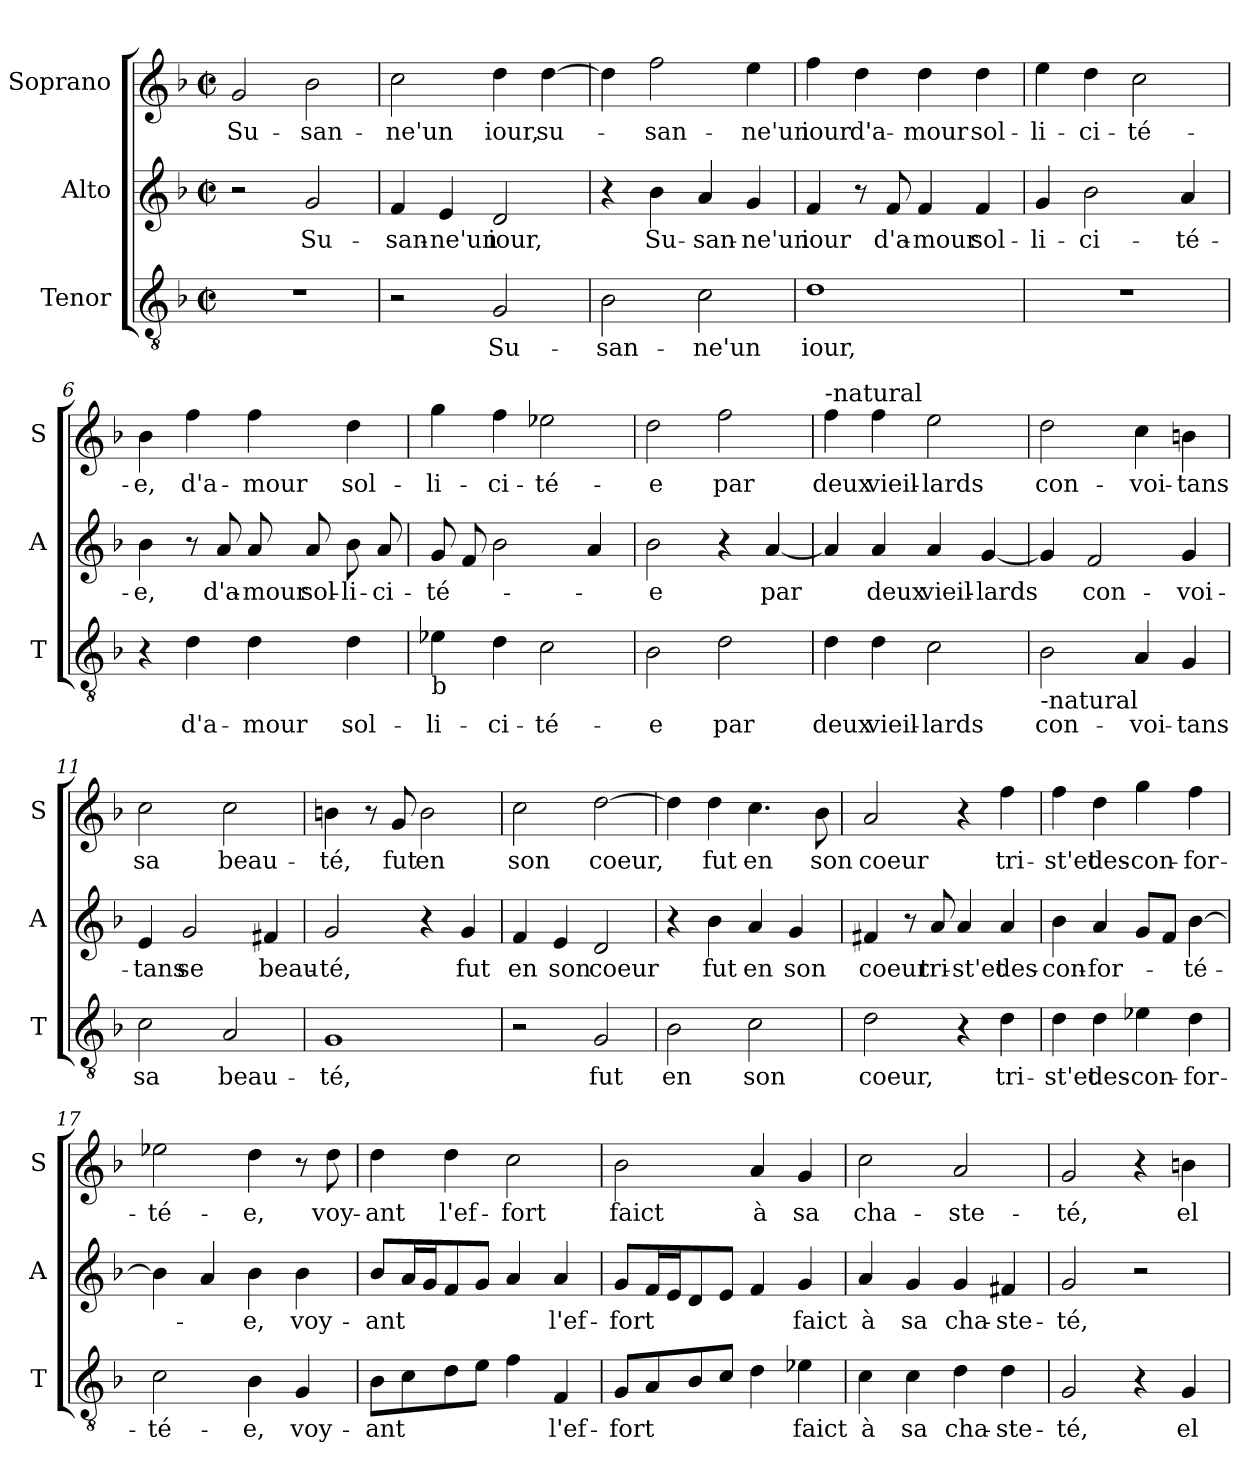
**kern	**text	**kern	**text	**kern	**text
*part3	*part3	*part2	*part2	*part1	*part1
*staff3	*staff3	*staff2	*staff2	*staff1	*staff1
*I"Tenor	*	*I"Alto	*	*I"Soprano	*
*I'T	*	*I'A	*	*I'S	*
*clefGv2	*	*clefG2	*	*clefG2	*
*k[b-]	*	*k[b-]	*	*k[b-]	*
*F:	*	*F:	*	*F:	*
*M2/2	*	*M2/2	*	*M2/2	*
*met(c|)	*	*met(c|)	*	*met(c|)	*
=1	=1	=1	=1	=1	=1
!	!	!	!	!	!LO:LY:b
1r	.	2r	.	2g/	Su-
!	!	!	!LO:LY:b	!	!LO:LY:b
.	.	2g/	Su-	2b-\	-san-
=2	=2	=2	=2	=2	=2
!	!	!	!LO:LY:b	!	!LO:LY:b
2r	.	4f/	-san-	2cc\	-ne'un
!	!	!	!LO:LY:b	!	!
.	.	4e/	-ne'un	.	.
!	!LO:LY:b	!	!LO:LY:b	!	!LO:LY:b
2G/	Su-	2d/	iour,	4dd\	iour,
!	!	!	!	!	!LO:LY:b
.	.	.	.	[4dd\	su-
=3	=3	=3	=3	=3	=3
!	!LO:LY:b	!	!	!	!
2B-\	-san-	4r	.	4dd\]	.
!	!	!	!LO:LY:b	!	!LO:LY:b
.	.	4b-\	Su-	2ff\	-san-
!	!LO:LY:b	!	!LO:LY:b	!	!
2c\	-ne'un	4a/	-san-	.	.
!	!	!	!LO:LY:b	!	!LO:LY:b
.	.	4g/	-ne'un	4ee\	-ne'un
=4	=4	=4	=4	=4	=4
!	!LO:LY:b	!	!LO:LY:b	!	!LO:LY:b
1d	iour,	4f/	iour	4ff\	iour
!	!	!	!	!	!LO:LY:b
.	.	8r	.	4dd\	d'a-
!	!	!	!LO:LY:b	!	!
.	.	8f/	d'a-	.	.
!	!	!	!LO:LY:b	!	!LO:LY:b
.	.	4f/	-mour	4dd\	-mour
!	!	!	!LO:LY:b	!	!LO:LY:b
.	.	4f/	sol-	4dd\	sol-
=5	=5	=5	=5	=5	=5
!	!	!	!LO:LY:b	!	!LO:LY:b
1r	.	4g/	-li-	4ee\	-li-
!	!	!	!LO:LY:b	!	!LO:LY:b
.	.	2b-\	-ci-	4dd\	-ci-
!	!	!	!	!	!LO:LY:b
.	.	.	.	2cc\	-té-
!	!	!	!LO:LY:b	!	!
.	.	4a/	-té-	.	.
!!LO:LB:g=z
=6	=6	=6	=6	=6	=6
!	!	!	!LO:LY:b	!	!LO:LY:b
4r	.	4b-\	-e,	4b-\	-e,
!	!LO:LY:b	!	!	!	!LO:LY:b
4d\	d'a-	8r	.	4ff\	d'a-
!	!	!	!LO:LY:b	!	!
.	.	8a/	d'a-	.	.
!	!LO:LY:b	!	!LO:LY:b	!	!LO:LY:b
4d\	-mour	8a/	-mour	4ff\	-mour
!	!	!	!LO:LY:b	!	!
.	.	8a/	sol-	.	.
!	!LO:LY:b	!	!LO:LY:b	!	!LO:LY:b
4d\	sol-	8b-\	-li-	4dd\	sol-
!	!	!	!LO:LY:b	!	!
.	.	8a/	-ci-	.	.
=7	=7	=7	=7	=7	=7
!LO:TX:b:t=b	!	!	!	!	!
!	!LO:LY:b	!	!LO:LY:b	!	!LO:LY:b
4e-X\	-li-	8g/	-té-	4gg\	-li-
.	.	8f/	.	.	.
!	!LO:LY:b	!	!	!	!LO:LY:b
4d\	-ci-	2b-\	.	4ff\	-ci-
!	!LO:LY:b	!	!	!	!LO:LY:b
2c\	-té-	.	.	2ee-X\	-té-
.	.	4a/	.	.	.
=8	=8	=8	=8	=8	=8
!	!LO:LY:b	!	!LO:LY:b	!	!LO:LY:b
2B-\	-e	2b-\	-e	2dd\	-e
!	!LO:LY:b	!	!	!	!LO:LY:b
2d\	par	4r	.	2ff\	par
!	!	!	!LO:LY:b	!	!
.	.	[4a/	par	.	.
=9	=9	=9	=9	=9	=9
!	!	!	!	!LO:TX:a:t=-natural	!
!	!LO:LY:b	!	!	!	!LO:LY:b
4d\	deux	4a/]	.	4ff\	deux
!	!LO:LY:b	!	!LO:LY:b	!	!LO:LY:b
4d\	vieil-	4a/	deux	4ff\	vieil-
!	!LO:LY:b	!	!LO:LY:b	!	!LO:LY:b
2c\	-lards	4a/	vieil-	2ee\	-lards
!	!	!	!LO:LY:b	!	!
.	.	[4g/	-lards	.	.
=10	=10	=10	=10	=10	=10
!LO:TX:b:t=-natural	!	!	!	!	!
!	!LO:LY:b	!	!	!	!LO:LY:b
2B-\	con-	4g/]	.	2dd\	con-
!	!	!	!LO:LY:b	!	!
.	.	2f/	con-	.	.
!	!LO:LY:b	!	!	!	!LO:LY:b
4A/	-voi-	.	.	4cc\	-voi-
!	!LO:LY:b	!	!LO:LY:b	!	!LO:LY:b
4G/	-tans	4g/	-voi-	4bn\	-tans
!!LO:LB:g=z
=11	=11	=11	=11	=11	=11
!	!LO:LY:b	!	!LO:LY:b	!	!LO:LY:b
2c\	sa	4e/	-tans	2cc\	sa
!	!	!	!LO:LY:b	!	!
.	.	2g/	se	.	.
!	!LO:LY:b	!	!	!	!LO:LY:b
2A/	beau-	.	.	2cc\	beau-
!	!	!	!LO:LY:b	!	!
.	.	4f#X/	beau-	.	.
=12	=12	=12	=12	=12	=12
!	!LO:LY:b	!	!LO:LY:b	!	!LO:LY:b
1G	-té,	2g/	-té,	4bn\	-té,
.	.	.	.	8r	.
!	!	!	!	!	!LO:LY:b
.	.	.	.	8g/	fut
!	!	!	!	!	!LO:LY:b
.	.	4r	.	2b\	en
!	!	!	!LO:LY:b	!	!
.	.	4g/	fut	.	.
=13	=13	=13	=13	=13	=13
!	!	!	!LO:LY:b	!	!LO:LY:b
2r	.	4f/	en	2cc\	son
!	!	!	!LO:LY:b	!	!
.	.	4e/	son	.	.
!	!LO:LY:b	!	!LO:LY:b	!	!LO:LY:b
2G/	fut	2d/	coeur	[2dd\	coeur,
=14	=14	=14	=14	=14	=14
!	!LO:LY:b	!	!	!	!
2B-\	en	4r	.	4dd\]	.
!	!	!	!LO:LY:b	!	!LO:LY:b
.	.	4b-\	fut	4dd\	fut
!	!LO:LY:b	!	!LO:LY:b	!	!LO:LY:b
2c\	son	4a/	en	4.cc\	en
!	!	!	!LO:LY:b	!	!
.	.	4g/	son	.	.
!	!	!	!	!	!LO:LY:b
.	.	.	.	8b-\	son
=15	=15	=15	=15	=15	=15
!	!LO:LY:b	!	!LO:LY:b	!	!LO:LY:b
2d\	coeur,	4f#X/	coeur	2a/	coeur
.	.	8r	.	.	.
!	!	!	!LO:LY:b	!	!
.	.	8a/	tri-	.	.
!	!	!	!LO:LY:b	!	!
4r	.	4a/	-st'et	4r	.
!	!LO:LY:b	!	!LO:LY:b	!	!LO:LY:b
4d\	tri-	4a/	des-	4ff\	tri-
!!LO:PB:g=z
=16	=16	=16	=16	=16	=16
!	!LO:LY:b	!	!LO:LY:b	!	!LO:LY:b
4d\	-st'et	4b-\	-con-	4ff\	-st'et
!	!LO:LY:b	!	!LO:LY:b	!	!LO:LY:b
4d\	des-	4a/	-for-	4dd\	des-
!	!LO:LY:b	!	!	!	!LO:LY:b
4e-X\	-con-	8g/L	.	4gg\	-con-
.	.	8f/J	.	.	.
!	!LO:LY:b	!	!LO:LY:b	!	!LO:LY:b
4d\	-for-	[4b-\	-té-	4ff\	-for-
=17	=17	=17	=17	=17	=17
!	!LO:LY:b	!	!	!	!LO:LY:b
2c\	-té-	4b-\]	.	2ee-X\	-té-
.	.	4a/	.	.	.
!	!LO:LY:b	!	!LO:LY:b	!	!LO:LY:b
4B-\	-e,	4b-\	-e,	4dd\	-e,
!	!LO:LY:b	!	!LO:LY:b	!	!
4G/	voy-	4b-\	voy-	8r	.
!	!	!	!	!	!LO:LY:b
.	.	.	.	8dd\	voy-
=18	=18	=18	=18	=18	=18
!	!LO:LY:b	!	!LO:LY:b	!	!LO:LY:b
8B-\L	-ant	8b-/L	-ant	4dd\	-ant
8c\	.	16a/L	.	.	.
.	.	16g/J	.	.	.
!	!	!	!	!	!LO:LY:b
8d\	.	8f/	.	4dd\	l'ef-
8e\J	.	8g/J	.	.	.
!	!	!	!	!	!LO:LY:b
4f\	.	4a/	.	2cc\	-fort
!	!LO:LY:b	!	!LO:LY:b	!	!
4F/	l'ef-	4a/	l'ef-	.	.
=19	=19	=19	=19	=19	=19
!	!LO:LY:b	!	!LO:LY:b	!	!LO:LY:b
8G/L	-fort	8g/L	-fort	2b-\	faict
8A/	.	16f/L	.	.	.
.	.	16e/J	.	.	.
8B-/	.	8d/	.	.	.
8c/J	.	8e/J	.	.	.
!	!	!	!	!	!LO:LY:b
4d\	.	4f/	.	4a/	à
!	!LO:LY:b	!	!LO:LY:b	!	!LO:LY:b
4e-X\	faict	4g/	faict	4g/	sa
!!LO:LB:g=z
=20	=20	=20	=20	=20	=20
!	!LO:LY:b	!	!LO:LY:b	!	!LO:LY:b
4c\	à	4a/	à	2cc\	cha-
!	!LO:LY:b	!	!LO:LY:b	!	!
4c\	sa	4g/	sa	.	.
!	!LO:LY:b	!	!LO:LY:b	!	!LO:LY:b
4d\	cha-	4g/	cha-	2a/	-ste-
!	!LO:LY:b	!	!LO:LY:b	!	!
4d\	-ste-	4f#X/	-ste-	.	.
=21	=21	=21	=21	=21	=21
!	!LO:LY:b	!	!LO:LY:b	!	!LO:LY:b
2G/	-té,	2g/	-té,	2g/	-té,
4r	.	2r	.	4r	.
!	!LO:LY:b	!	!	!	!LO:LY:b
4G/	el-	.	.	4bn\	el-
=	=	=	=	=	=
*-	*-	*-	*-	*-	*-
